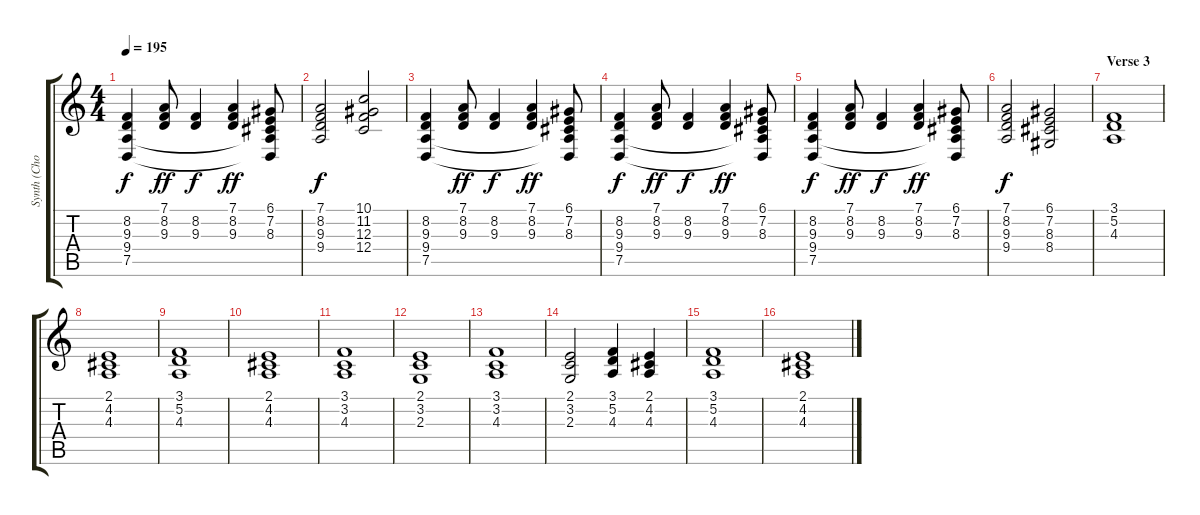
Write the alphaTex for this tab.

\track ("Synth (Choir)" "Synth (Cho") {instrument choiraahs}
\staff {score tabs}
\tuning (D4 A3 F3 C3 G2 D2) {hide}
\ts (4 4)
\tempo 195
\clef g2
\ks c
(8.2 9.3 9.4 7.5).4{dy f} (7.1 8.2 9.3).8{dy ff} (8.2 9.3).4{dy f} (7.1 8.2 9.3).4{dy ff} (6.1 7.2 8.3 9.4{t} 7.5{t}).8 |
(7.1 8.2 9.3 9.4).2{dy f} (10.1 11.2 12.3 12.4).2 |
(8.2 9.3 9.4 7.5).4 (7.1 8.2 9.3).8{dy ff} (8.2 9.3).4{dy f} (7.1 8.2 9.3).4{dy ff} (6.1 7.2 8.3 9.4{t} 7.5{t}).8 |
(8.2 9.3 9.4 7.5).4{dy f} (7.1 8.2 9.3).8{dy ff} (8.2 9.3).4{dy f} (7.1 8.2 9.3).4{dy ff} (6.1 7.2 8.3 9.4{t} 7.5{t}).8 |
(8.2 9.3 9.4 7.5).4{dy f} (7.1 8.2 9.3).8{dy ff} (8.2 9.3).4{dy f} (7.1 8.2 9.3).4{dy ff} (6.1 7.2 8.3 9.4{t} 7.5{t}).8 |
(7.1 8.2 9.3 9.4).2{dy f} (6.1 7.2 8.3 8.4).2 |
\section ("" "Verse 3")
(3.1 5.2 4.3).1 |
(2.1 4.2 4.3).1 |
(3.1 5.2 4.3).1 |
(2.1 4.2 4.3).1 |
(3.1 3.2 4.3).1 |
(2.1 3.2 2.3).1 |
(3.1 3.2 4.3).1 |
(2.1 3.2 2.3).2 (3.1 5.2 4.3).4 (2.1 4.2 4.3).4 |
(3.1 5.2 4.3).1 |
(2.1 4.2 4.3).1
